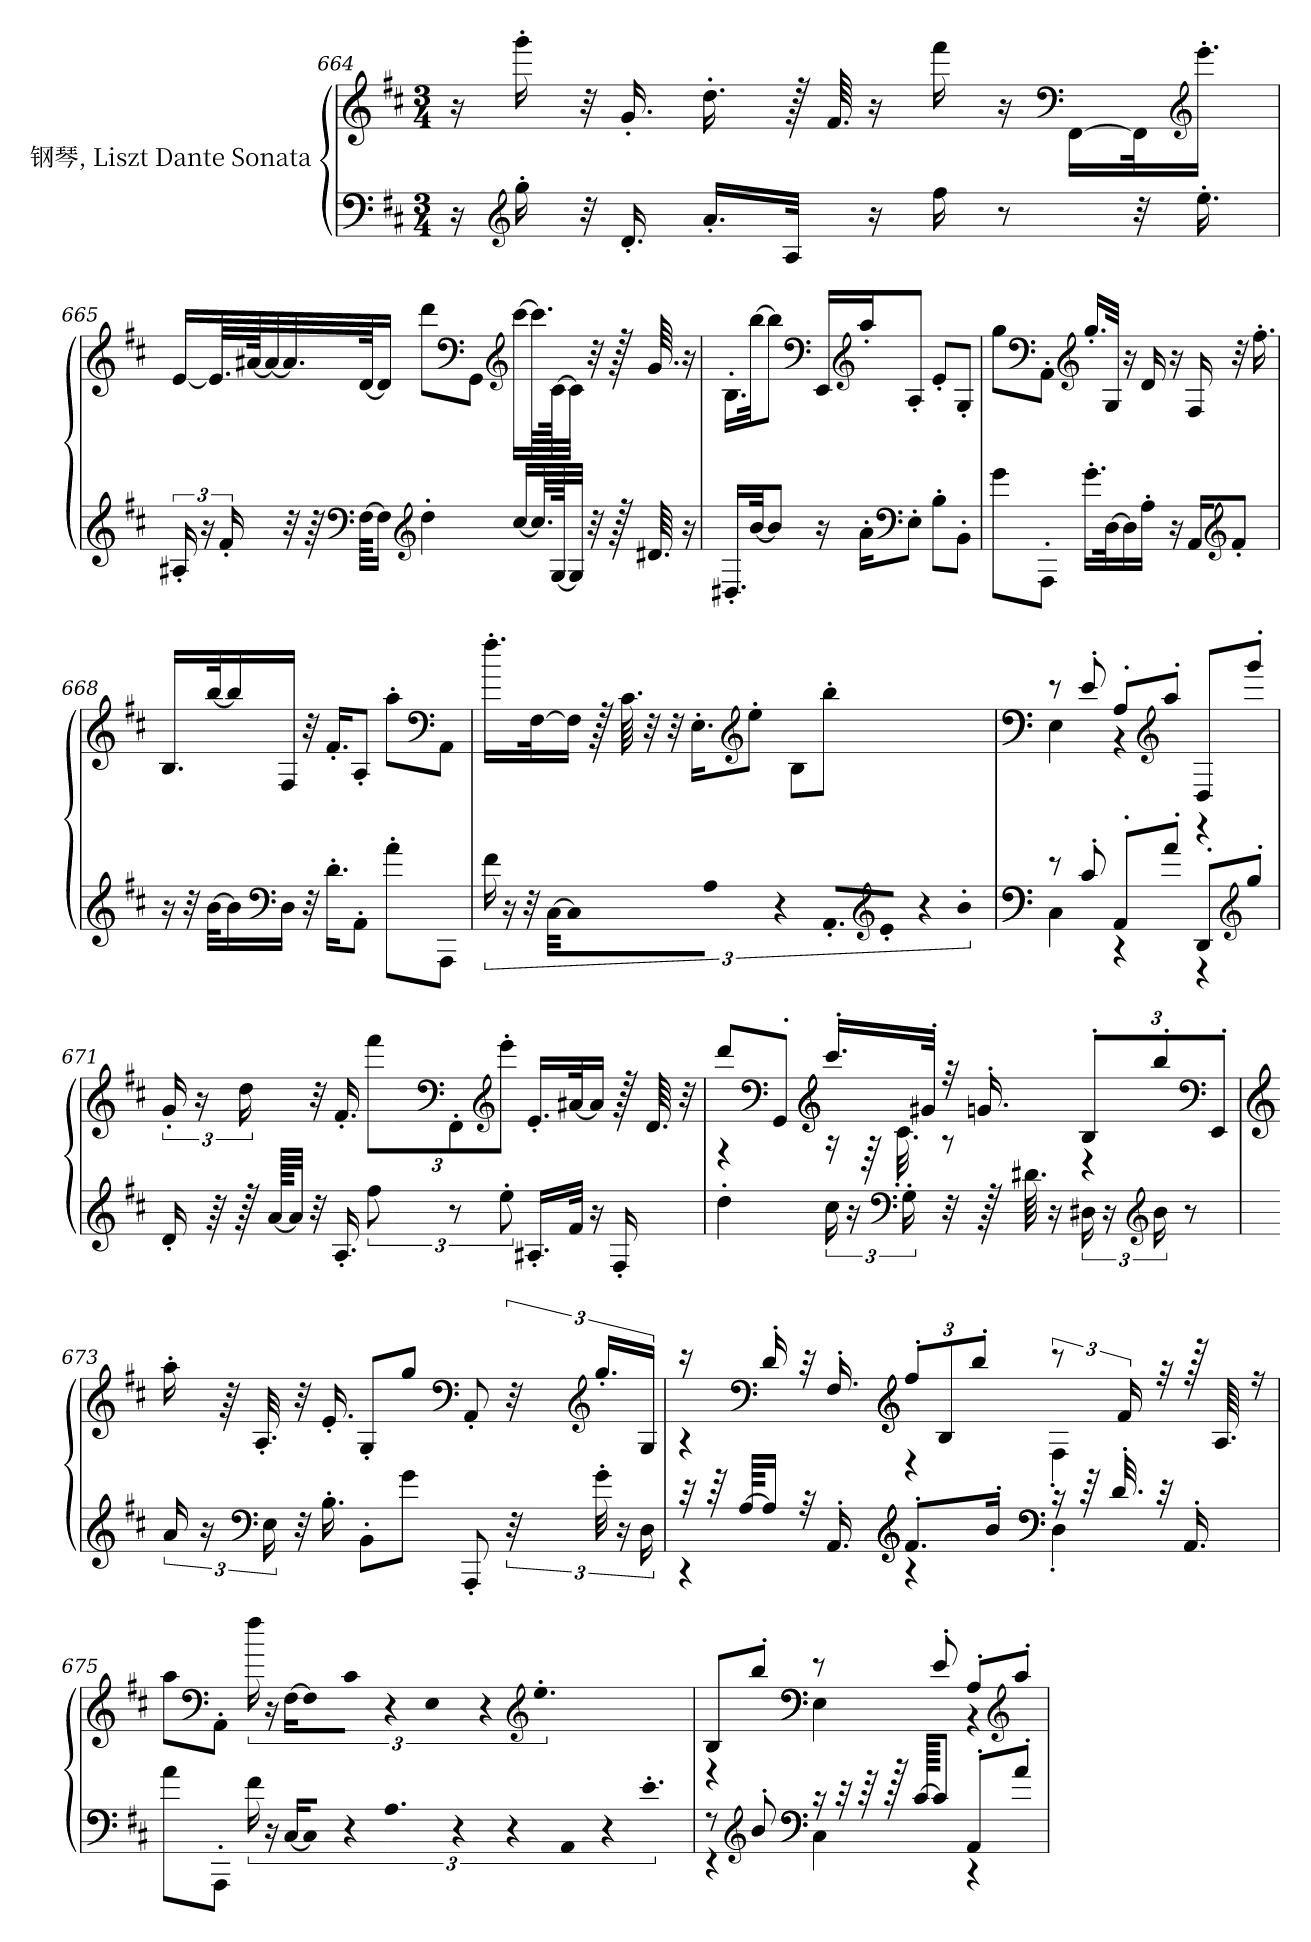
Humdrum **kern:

**kern	**kern
*part1	*part1
*staff2	*staff1
*I"钢琴, Liszt Dante Sonata	*
!!LO:LB:g=z
*clefF4	*clefG2
*k[f#c#]	*k[f#c#]
*M3/4	*M3/4
=664	=664
16r	16r
*clefG2	*
16gg'\	16ggg'\
32r	32r
16.d'/	16.g'/
16.a'/LL	16.dd'\
32A/JJk	128r
.	64.f#/
16r	16r
16ff#\	16fff#\
8r	16r
*	*clefF4
.	[16FF#\LL
32r	32FF#\K]
*	*clefG2
16.ee'\	16.eee'\JJ
!!LO:LB:g=z
=665	=665
24A#X'/	[16e/LL
24r	.
.	64.e/LL]
24f#'/	.
.	[128a#X/JK
.	32a#/_
32r	32.a#/]
64r	.
*clefF4	*
[64F#\KKLL	[64d/JK
16F#\JJ]	16d/JJ]
*clefG2	*
4dd'\	8ddd\L
*	*clefF4
.	8GG\J
*	*clefG2
[16cc#/LL	[16ccc#\LL
64.cc#/LL]	64.ccc#\LL]
[128G/JK	[128c#\JK
32G/JJJ]	32c#\JJJ]
32r	32r
128r	128r
64.d#X/	64.g/
16r	16r
=666	=666
16.D#X'/LL	16.B'\LL
[32b/JK	[32bb\JK
8b/J]	8bb\J]
*	*clefF4
16r	16EE/LL
*	*clefG2
16a'\KL	16aa'/J
*clefF4	*
8E'\J	8A'/J
8B'\L	8e'/L
8BB'\J	8G'/J
!!LO:LB:g=z
=667	=667
8g\L	8gg\L
*	*clefF4
8AAA'\J	8AA'\J
*	*clefG2
16.g'\LL	16.gg'/LL
[32D\K	32G/JJk
16D\]	16r
16A'\JJ	16d/
16r	16r
16AA/KL	16F#/
*clefG2	*
8f#'/J	32r
.	16.ff#'\
=668	=668
16r	16.B/LL
32r	.
[32b\KLL	[32bb/K
16b\]	16bb/]
*clefF4	*
16D\JJ	16F#/JJ
32r	32r
16.d'\KL	16.f#'/KL
8AA'\J	8A'/J
8a'\L	8aa'\L
*	*clefF4
8AAA\J	8AA\J
!!LO:LB:g=z
=669	=669
24f#\	16.ff#'\LL
24r	.
48r	.
.	[32F#\K
[48C#\KLL	.
16C#\]	16F#\JJ]
16A\JJ	128r
.	64.c#\
.	32r
32r	32r
16.AA'/KL	16.E'\KL
*clefG2	*clefG2
8e'/J	8ee'\J
8r	8B\L
8b'\	8bb'\J
=670	=670
*clefF4	*clefF4
*^	*^
8r	4C#\	8r	4E\
8c#'/	.	8e'/	.
8AA'/L	4r	8A'/L	4r
*	*	*clefG2	*
8a'/J	.	8aa'/J	.
8DD'/L	4r	8D/L	4r
*clefG2	*	*	*
8gg'/J	.	8ggg'/J	.
*v	*v	*	*
*	*v	*v
!!LO:PB:g=z
=671	=671
16d'/	24g'/
.	24r
64r	.
128r	.
.	24dd\
[128a/KKLLL	.
32a/JJJ]	.
32r	32r
16.A'/	16.f#'/
*	*Xbrackettup
12ff#\	12fff#\L
*	*clefF4
12r	12FF#'\
*	*clefG2
12ee'\	12eee'\J
16.A#X'/LL	16.e'/LL
32f#/JJk	[32a#X/K
16r	16a#/JJ]
16F#'/	128r
.	64.d/
.	32r
!!LO:LB:g=z
=672	=672
*	*^
4dd'\	8ddd/L	4r
*	*clefF4	*
.	8GG'/J	.
*	*clefG2	*
24cc#\	16.ccc#'/LL	16r
24r	.	.
.	.	64r
.	.	32.c#'\
*clefF4	*	*
24G'\	.	.
.	32g#X'/JJk	.
32r	32r	8r
128r	16.gn'/	.
64.d#X\	.	.
16r	.	.
24D#X\	12B'/L	4r
24r	.	.
*clefG2	*	*
24b\	12bb'/	.
8r	.	.
*	*clefF4	*
.	12EE'/J	.
*	*v	*v
!!LO:LB:g=z
=673	=673
*	*clefG2
24a/	16aa'\
24r	.
.	64r
.	32.A'/
*clefF4	*
24E\	.
32r	32r
16.B'\	16.e'/
8BB'\L	8G'/L
8g\J	8gg/J
*	*clefF4
8AAA'/	8AA'/
*	*brackettup
48r	48r
*	*clefG2
48g'\	24.gg'/LL
24r	.
24D\	24G/JJ
=674	=674
*^	*^
32r	4r	16r	4r
64r	.	.	.
[64A/KKLL	.	.	.
*	*	*clefF4	*
16A/JJ]	.	16d'/	.
32r	.	32r	.
16.AA'/	.	16.F#'/	.
*clefG2	*	*clefG2	*
*	*	*Xbrackettup	*
8.f#'/L	4r	12ff#'/L	4r
.	.	12B/	.
.	.	12bb'/J	.
16b'/Jk	.	.	.
*clefF4	*	*	*
*	*	*brackettup	*
16r	4D'\	12r	4F#'\
64r	.	.	.
32.d'/	.	.	.
.	.	24f#/	.
32r	.	32r	.
16.AA'/	.	128r	.
.	.	64.A/	.
.	.	16r	.
*v	*v	*	*
*	*v	*v
!!LO:LB:g=z
=675	=675
8a\L	8aa\L
*	*clefF4
8AAA'\J	8AA'\J
24f#\	24ff#\
24r	24r
[24C#/LL	[24F#\LL
16C#/JJ]	16F#\]
128r	16c#\JJ
64.A\	.
32r	.
16r	16r
16AA/	16E\
32r	32r
*	*clefG2
16.e'\	16.ee'\
=676	=676
*^	*^
8r	4r	8B/L	4r
*clefG2	*	*	*
8b'/	.	8bb'/J	.
*clefF4	*	*clefF4	*
16r	4C#\	8r	4E\
32r	.	.	.
64r	.	.	.
128r	.	.	.
[128c#/KKKKL	.	.	.
8c#/J]	.	8e'/	.
8AA'/L	4r	8A'/L	4r
*	*	*clefG2	*
8a'/J	.	8aa'/J	.
*v	*v	*	*
*	*v	*v
=	=
*-	*-
